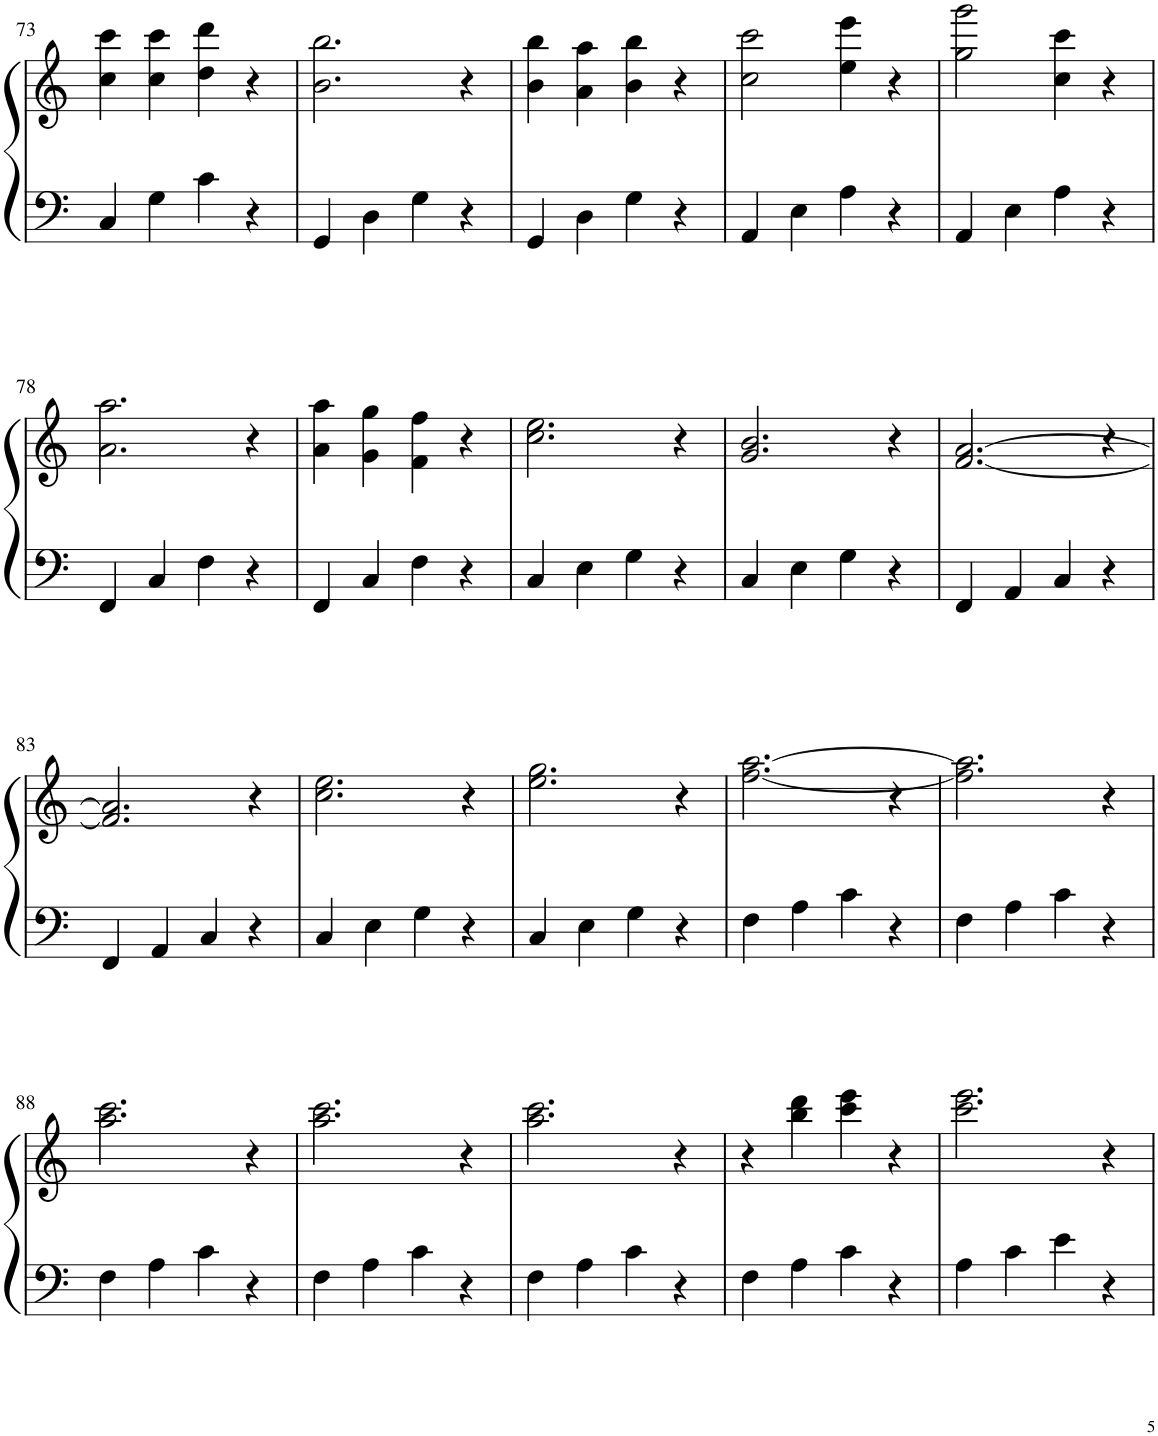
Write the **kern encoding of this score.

**kern	**kern
*part1	*part1
*staff2	*staff1
*I"Piano	*
*I'Pno	*
!!LO:PB:g=z
*clefF4	*clefG2
*k[]	*k[]
=73	=73
4C/	4cc\ 4ccc\
4G\	4cc\ 4ccc\
4c\	4dd\ 4ddd\
4r	4r
=74	=74
4GG/	2.b\ 2.bb\
4D\	.
4G\	.
4r	4r
=75	=75
4GG/	4b\ 4bb\
4D\	4a\ 4aa\
4G\	4b\ 4bb\
4r	4r
=76	=76
4AA/	2cc\ 2ccc\
4E\	.
4A\	4ee\ 4eee\
4r	4r
=77	=77
4AA/	2gg\ 2ggg\
4E\	.
4A\	4cc\ 4ccc\
4r	4r
!!LO:LB:g=z
=78	=78
4FF/	2.a\ 2.aa\
4C/	.
4F\	.
4r	4r
=79	=79
4FF/	4a\ 4aa\
4C/	4g\ 4gg\
4F\	4f\ 4ff\
4r	4r
=80	=80
4C/	2.cc\ 2.ee\
4E\	.
4G\	.
4r	4r
=81	=81
4C/	2.g/ 2.b/
4E\	.
4G\	.
4r	4r
=82	=82
4FF/	[2.f/ [2.a/
4AA/	.
4C/	.
4r	4r
!!LO:LB:g=z
=83	=83
4FF/	2.f/] 2.a/]
4AA/	.
4C/	.
4r	4r
=84	=84
4C/	2.cc\ 2.ee\
4E\	.
4G\	.
4r	4r
=85	=85
4C/	2.ee\ 2.gg\
4E\	.
4G\	.
4r	4r
=86	=86
4F\	[2.ff\ [2.aa\
4A\	.
4c\	.
4r	4r
=87	=87
4F\	2.ff\] 2.aa\]
4A\	.
4c\	.
4r	4r
!!LO:LB:g=z
=88	=88
4F\	2.aa\ 2.ccc\
4A\	.
4c\	.
4r	4r
=89	=89
4F\	2.aa\ 2.ccc\
4A\	.
4c\	.
4r	4r
=90	=90
4F\	2.aa\ 2.ccc\
4A\	.
4c\	.
4r	4r
=91	=91
4F\	4r
4A\	4bb\ 4ddd\
4c\	4ccc\ 4eee\
4r	4r
=92	=92
4A\	2.ccc\ 2.eee\
4c\	.
4e\	.
4r	4r
=	=
*-	*-
